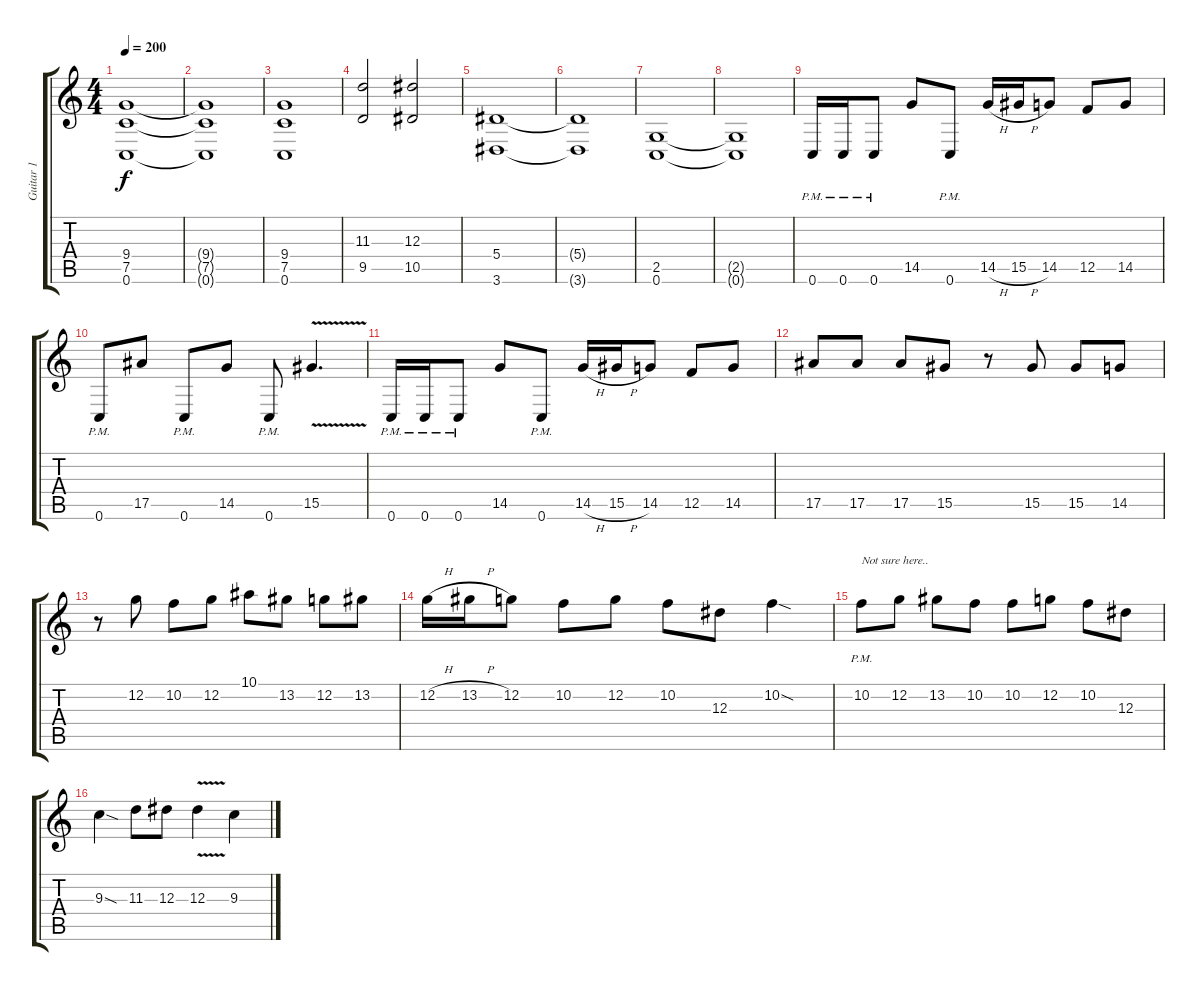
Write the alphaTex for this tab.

\track ("Guitar 1" "Guitar 1") {instrument distortionguitar}
\staff {score tabs}
\tuning (C4 G3 Eb3 Bb2 F2 C2) {hide}
\ts (4 4)
\tempo 200
\clef g2
\ks c
(9.4 7.5 0.6).1{dy f} |
(9.4{t} 7.5{t} 0.6{t}).1 |
(9.4 7.5 0.6).1 |
(11.3 9.5).2 (12.3 10.5).2 |
(5.4 3.6).1 |
(5.4{t} 3.6{t}).1 |
(2.5 0.6).1 |
(2.5{t} 0.6{t}).1 |
0.6{pm}.16 0.6{pm}.16 0.6{pm}.8 14.5.8 0.6{pm}.8 14.5{h}.16 15.5{h}.16 14.5.8 12.5.8 14.5.8 |
0.6{pm}.8 17.5.8 0.6{pm}.8 14.5.8 0.6{pm}.8 15.5{v}.4{d} |
0.6{pm}.16 0.6{pm}.16 0.6{pm}.8 14.5.8 0.6{pm}.8 14.5{h}.16 15.5{h}.16 14.5.8 12.5.8 14.5.8 |
17.5.8 17.5.8 17.5.8 15.5.8 r.8 15.5.8 15.5.8 14.5.8 |
r.8 12.2.8 10.2.8 12.2.8 10.1.8 13.2.8 12.2.8 13.2.8 |
12.2{h}.16 13.2{h}.16 12.2.8 10.2.8 12.2.8 10.2.8 12.3.8 10.2{sod}.4 |
10.2{pm}.8{txt "Not sure here.."} 12.2.8 13.2.8 10.2.8 10.2.8 12.2.8 10.2.8 12.3.8 |
9.3{sod}.4 11.3.8 12.3.8 12.3{v}.4 9.3.4
